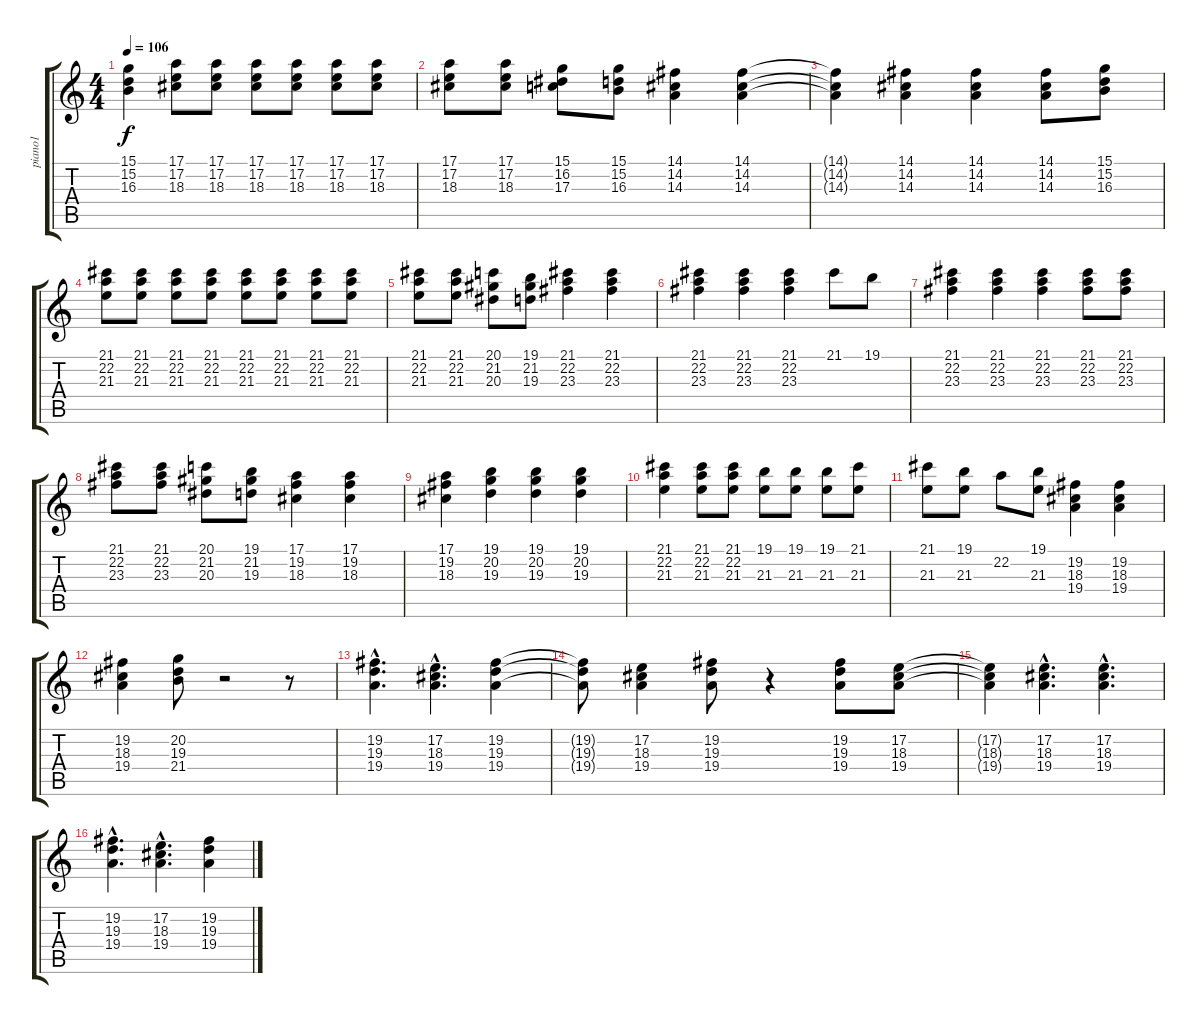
\track ("piano1" "piano1") {instrument brightacousticpiano}
\staff {score tabs}
\tuning (E4 B3 G3 D3 A2 E2) {hide}
\ts (4 4)
\tempo 106
\clef g2
\ks c
(15.1 15.2 16.3).4{dy f} (17.1 17.2 18.3).8 (17.1 17.2 18.3).8 (17.1 17.2 18.3).8 (17.1 17.2 18.3).8 (17.1 17.2 18.3).8 (17.1 17.2 18.3).8 |
(17.1 17.2 18.3).8 (17.1 17.2 18.3).8 (15.1 16.2 17.3).8 (15.1 15.2 16.3).8 (14.1 14.2 14.3).4 (14.1 14.2 14.3).4 |
(14.1{t} 14.2{t} 14.3{t}).4 (14.1 14.2 14.3).4 (14.1 14.2 14.3).4 (14.1 14.2 14.3).8 (15.1 15.2 16.3).8 |
(21.1 22.2 21.3).8 (21.1 22.2 21.3).8 (21.1 22.2 21.3).8 (21.1 22.2 21.3).8 (21.1 22.2 21.3).8 (21.1 22.2 21.3).8 (21.1 22.2 21.3).8 (21.1 22.2 21.3).8 |
(21.1 22.2 21.3).8 (21.1 22.2 21.3).8 (20.1 21.2 20.3).8 (19.1 21.2 19.3).8 (21.1 22.2 23.3).4 (21.1 22.2 23.3).4 |
(21.1 22.2 23.3).4 (21.1 22.2 23.3).4 (21.1 22.2 23.3).4 21.1.8 19.1.8 |
(21.1 22.2 23.3).4 (21.1 22.2 23.3).4 (21.1 22.2 23.3).4 (21.1 22.2 23.3).8 (21.1 22.2 23.3).8 |
(21.1 22.2 23.3).8 (21.1 22.2 23.3).8 (20.1 21.2 20.3).8 (19.1 21.2 19.3).8 (17.1 19.2 18.3).4 (17.1 19.2 18.3).4 |
(17.1 19.2 18.3).4 (19.1 20.2 19.3).4 (19.1 20.2 19.3).4 (19.1 20.2 19.3).4 |
(21.1 22.2 21.3).4 (21.1 22.2 21.3).8 (21.1 22.2 21.3).8 (19.1 21.3).8 (19.1 21.3).8 (19.1 21.3).8 (21.1 21.3).8 |
(21.1 21.3).8 (19.1 21.3).8 22.2.8 (19.1 21.3).8 (19.2 18.3 19.4).4 (19.2 18.3 19.4).4 |
(19.2 18.3 19.4).4 (20.2 19.3 21.4).8 r.2 r.8 |
(19.2{hac} 19.3{hac} 19.4{hac}).4{d} (17.2{hac} 18.3{hac} 19.4{hac}).4{d} (19.2 19.3 19.4).4 |
(19.2{t} 19.3{t} 19.4{t}).8 (17.2 18.3 19.4).4 (19.2 19.3 19.4).8 r.4 (19.2 19.3 19.4).8{volume 10} (17.2 18.3 19.4).8 |
(17.2{t} 18.3{t} 19.4{t}).4 (17.2{hac} 18.3{hac} 19.4{hac}).4{d volume 11} (17.2{hac} 18.3{hac} 19.4{hac}).4{d} |
(19.2{hac} 19.3{hac} 19.4{hac}).4{d} (17.2{hac} 18.3{hac} 19.4{hac}).4{d} (19.2 19.3 19.4).4
